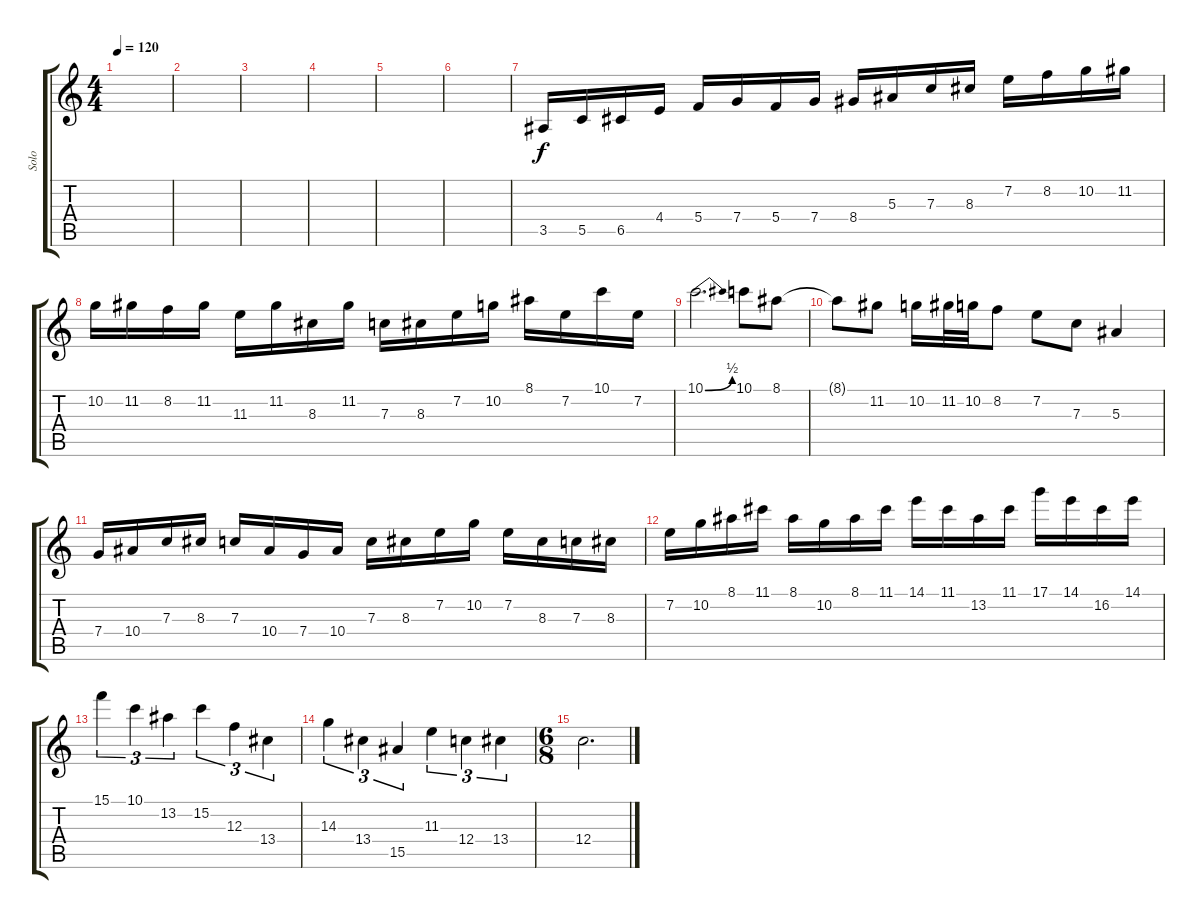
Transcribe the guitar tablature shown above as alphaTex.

\track ("Solo" "Solo") {instrument distortionguitar}
\staff {score tabs}
\tuning (D4 A3 F3 C3 G2 C2) {hide}
\ts (4 4)
\tempo 120
\clef g2
\ks c
|
|
|
|
|
|
3.5.16 5.5.16 6.5.16 4.4.16 5.4.16 7.4.16 5.4.16 7.4.16 8.4.16 5.3.16 7.3.16 8.3.16 7.2.16 8.2.16 10.2.16 11.2.16 |
10.2.16 11.2.16 8.2.16 11.2.16 11.3.16 11.2.16 8.3.16 11.2.16 7.3.16 8.3.16 7.2.16 10.2.16 8.1.16 7.2.16 10.1.16 7.2.16 |
10.1{be (bend 0 0 60 2)}.2{d} 10.1.8 8.1.8 |
8.1{t}.8 11.2.8 10.2.16 11.2.32 10.2.32 8.2.8 7.2.8 7.3.8 5.3.4 |
7.4.16 10.4.16 7.3.16 8.3.16 7.3.16 10.4.16 7.4.16 10.4.16 7.3.16 8.3.16 7.2.16 10.2.16 7.2.16 8.3.16 7.3.16 8.3.16 |
7.2.16 10.2.16 8.1.16 11.1.16 8.1.16 10.2.16 8.1.16 11.1.16 14.1.16 11.1.16 13.2.16 11.1.16 17.1.16 14.1.16 16.2.16 14.1.16 |
15.1.4{tu (3 2)} 10.1.4{tu (3 2)} 13.2.4{tu (3 2)} 15.2.4{tu (3 2)} 12.3.4{tu (3 2)} 13.4.4{tu (3 2)} |
14.3.4{tu (3 2)} 13.4.4{tu (3 2)} 15.5.4{tu (3 2)} 11.3.4{tu (3 2)} 12.4.4{tu (3 2)} 13.4.4{tu (3 2)} |
\ts (6 8)
12.4.2{d}
